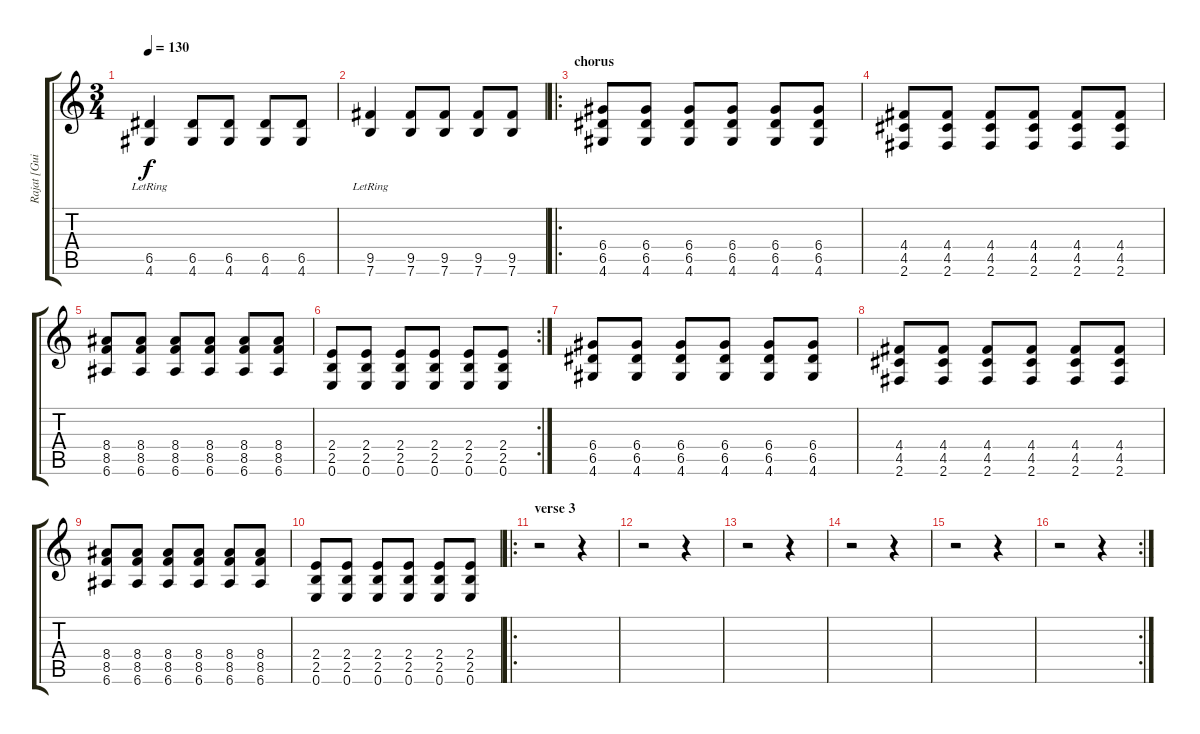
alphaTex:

\track ("Rajat [Guitar 3]" "Rajat [Gui") {instrument distortionguitar}
\staff {score tabs}
\tuning (E4 B3 G3 D3 A2 E2) {hide}
\ts (3 4)
\tempo 130
\clef g2
\ks c
(6.5{lr} 4.6{lr}).4{dy f} (6.5 4.6).8 (6.5 4.6).8 (6.5 4.6).8 (6.5 4.6).8 |
(9.5{lr} 7.6{lr}).4 (9.5 7.6).8 (9.5 7.6).8 (9.5 7.6).8 (9.5 7.6).8 |
\ro
\section ("" "chorus")
(6.4 6.5 4.6).8 (6.4 6.5 4.6).8 (6.4 6.5 4.6).8 (6.4 6.5 4.6).8 (6.4 6.5 4.6).8 (6.4 6.5 4.6).8 |
(4.4 4.5 2.6).8 (4.4 4.5 2.6).8 (4.4 4.5 2.6).8 (4.4 4.5 2.6).8 (4.4 4.5 2.6).8 (4.4 4.5 2.6).8 |
(8.4 8.5 6.6).8 (8.4 8.5 6.6).8 (8.4 8.5 6.6).8 (8.4 8.5 6.6).8 (8.4 8.5 6.6).8 (8.4 8.5 6.6).8 |
\rc 2
(2.4 2.5 0.6).8 (2.4 2.5 0.6).8 (2.4 2.5 0.6).8 (2.4 2.5 0.6).8 (2.4 2.5 0.6).8 (2.4 2.5 0.6).8 |
(6.4 6.5 4.6).8 (6.4 6.5 4.6).8 (6.4 6.5 4.6).8 (6.4 6.5 4.6).8 (6.4 6.5 4.6).8 (6.4 6.5 4.6).8 |
(4.4 4.5 2.6).8 (4.4 4.5 2.6).8 (4.4 4.5 2.6).8 (4.4 4.5 2.6).8 (4.4 4.5 2.6).8 (4.4 4.5 2.6).8 |
(8.4 8.5 6.6).8 (8.4 8.5 6.6).8 (8.4 8.5 6.6).8 (8.4 8.5 6.6).8 (8.4 8.5 6.6).8 (8.4 8.5 6.6).8 |
(2.4 2.5 0.6).8 (2.4 2.5 0.6).8 (2.4 2.5 0.6).8 (2.4 2.5 0.6).8 (2.4 2.5 0.6).8 (2.4 2.5 0.6).8 |
\ro
\section ("" "verse 3")
r.2 r.4 |
r.2 r.4 |
r.2 r.4 |
r.2 r.4 |
r.2 r.4 |
\rc 2
r.2 r.4
